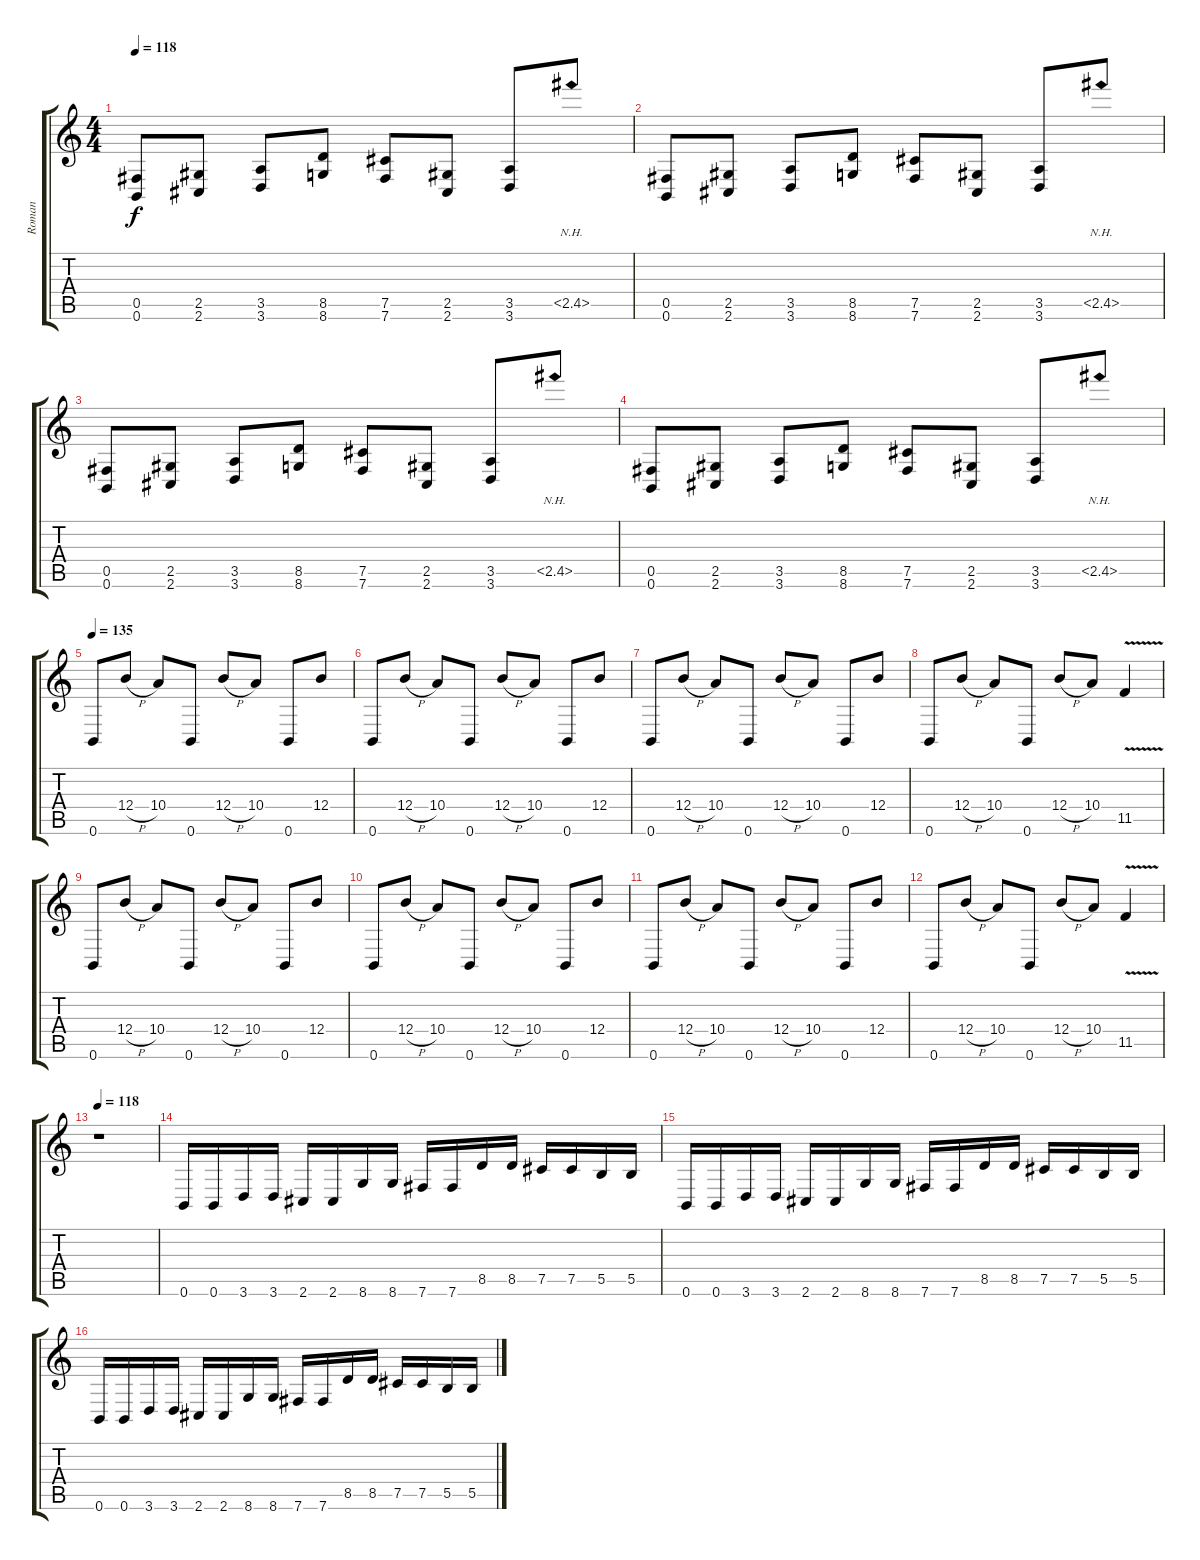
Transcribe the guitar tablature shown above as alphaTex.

\track ("Roman" "Roman") {instrument overdrivenguitar}
\staff {score tabs}
\tuning (Db4 Ab3 E3 B2 Gb2 B1) {hide}
\ts (4 4)
\tempo 118
\clef g2
\ks c
(0.5 0.6).8{dy f} (2.5 2.6).8 (3.5 3.6).8 (8.5 8.6).8 (7.5 7.6).8 (2.5 2.6).8 (3.5 3.6).8 2.5{nh}.8 |
(0.5 0.6).8 (2.5 2.6).8 (3.5 3.6).8 (8.5 8.6).8 (7.5 7.6).8 (2.5 2.6).8 (3.5 3.6).8 2.5{nh}.8 |
(0.5 0.6).8 (2.5 2.6).8 (3.5 3.6).8 (8.5 8.6).8 (7.5 7.6).8 (2.5 2.6).8 (3.5 3.6).8 2.5{nh}.8 |
(0.5 0.6).8 (2.5 2.6).8 (3.5 3.6).8 (8.5 8.6).8 (7.5 7.6).8 (2.5 2.6).8 (3.5 3.6).8 2.5{nh}.8 |
\tempo 135
0.6.8 12.4{h}.8 10.4.8 0.6.8 12.4{h}.8 10.4.8 0.6.8 12.4.8 |
0.6.8 12.4{h}.8 10.4.8 0.6.8 12.4{h}.8 10.4.8 0.6.8 12.4.8 |
0.6.8 12.4{h}.8 10.4.8 0.6.8 12.4{h}.8 10.4.8 0.6.8 12.4.8 |
0.6.8 12.4{h}.8 10.4.8 0.6.8 12.4{h}.8 10.4.8 11.5{v}.4 |
0.6.8 12.4{h}.8 10.4.8 0.6.8 12.4{h}.8 10.4.8 0.6.8 12.4.8 |
0.6.8 12.4{h}.8 10.4.8 0.6.8 12.4{h}.8 10.4.8 0.6.8 12.4.8 |
0.6.8 12.4{h}.8 10.4.8 0.6.8 12.4{h}.8 10.4.8 0.6.8 12.4.8 |
0.6.8 12.4{h}.8 10.4.8 0.6.8 12.4{h}.8 10.4.8 11.5{v}.4 |
\tempo 118
r.1 |
0.6.16 0.6.16 3.6.16 3.6.16 2.6.16 2.6.16 8.6.16 8.6.16 7.6.16 7.6.16 8.5.16 8.5.16 7.5.16 7.5.16 5.5.16 5.5.16 |
0.6.16 0.6.16 3.6.16 3.6.16 2.6.16 2.6.16 8.6.16 8.6.16 7.6.16 7.6.16 8.5.16 8.5.16 7.5.16 7.5.16 5.5.16 5.5.16 |
0.6.16 0.6.16 3.6.16 3.6.16 2.6.16 2.6.16 8.6.16 8.6.16 7.6.16 7.6.16 8.5.16 8.5.16 7.5.16 7.5.16 5.5.16 5.5.16
